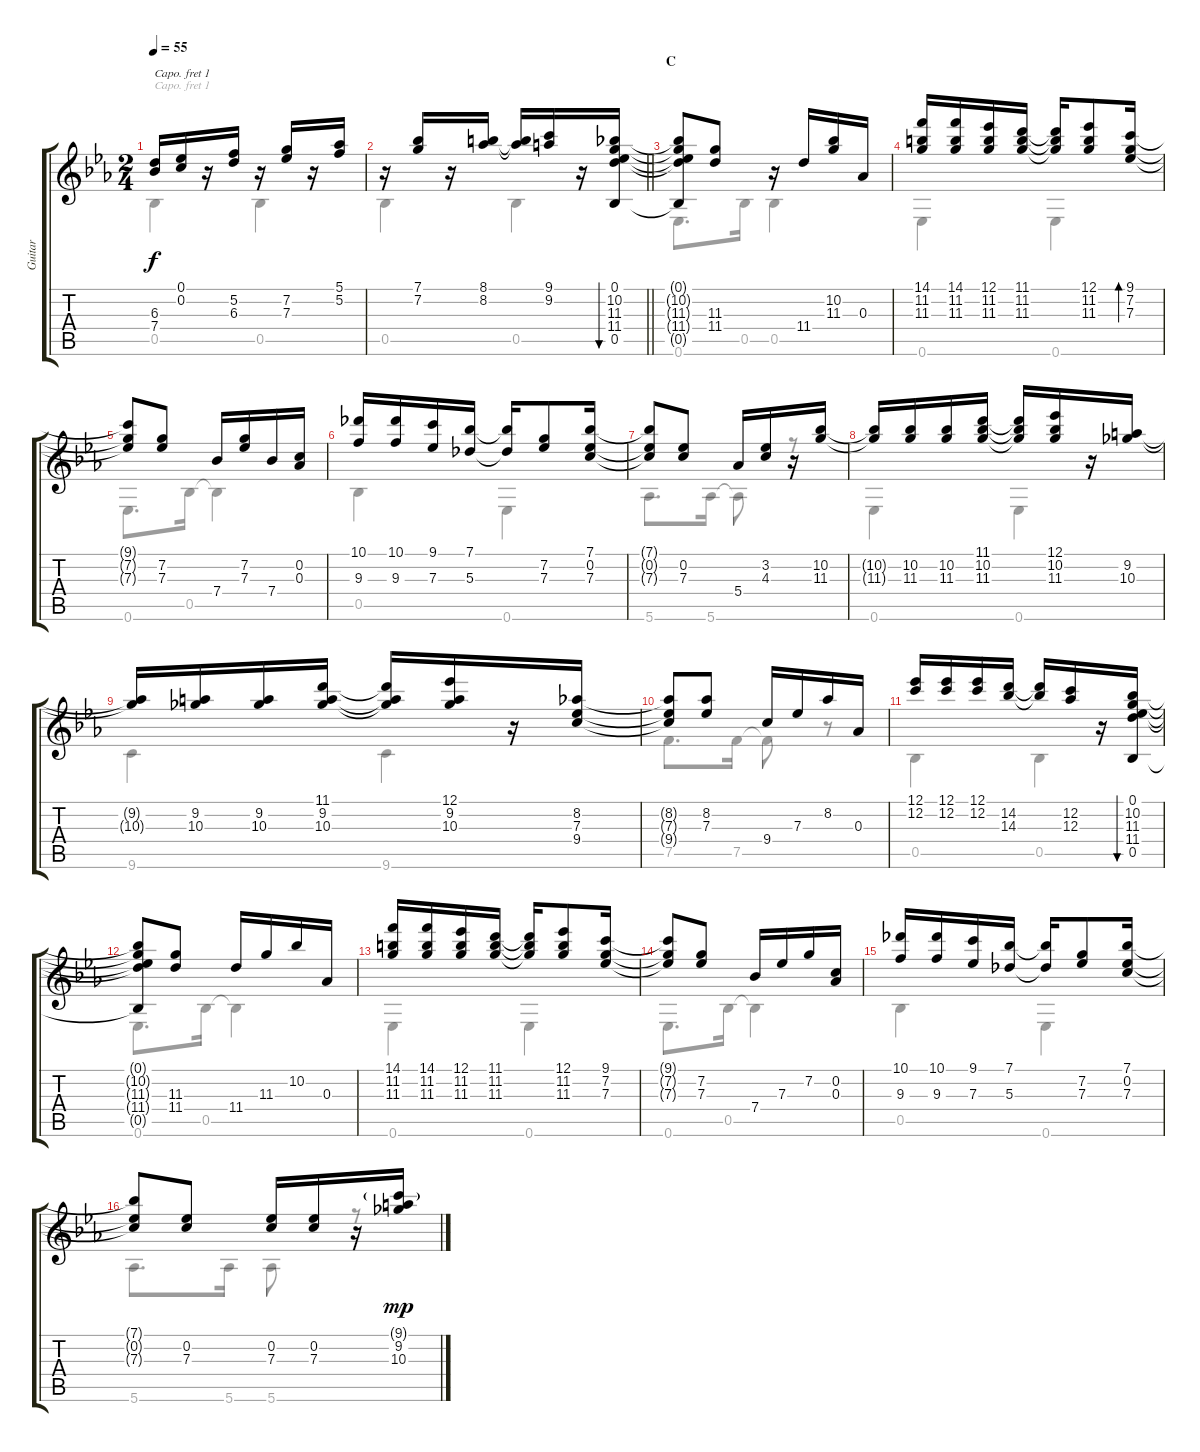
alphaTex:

\track ("Guitar" "Guitar") {instrument acousticguitarsteel}
\staff {score tabs}
\capo 1
\tuning (D4 B3 G3 D3 A2 D2) {hide}
\voice
\ts (2 4)
\tempo 55
\clef g2
\ks eb
(6.3 7.4).16{dy f} (0.1 0.2).16 r.16 (5.2 6.3).16 r.16 (7.2 7.3).16 r.16 (5.1 5.2).16 |
\barLineRight lightlight
r.16 (7.1 7.2).16 r.16 (8.1 8.2).16 (8.1{t} 8.2{t}).16 (9.1 9.2).16 r.16 (0.1 10.2 11.3 11.4 0.5).16{bu 480} |
\section ("" "C")
(0.1{t} 10.2{t} 11.3{t} 11.4{t} 0.5{t}).8 (11.3 11.4).8 r.16 11.4.16 (10.2 11.3).16 0.3.16 |
(14.1 11.2 11.3).16 (14.1 11.2 11.3).16 (12.1 11.2 11.3).16 (11.1 11.2 11.3).16 (11.1{t} 11.2{t} 11.3{t}).16 (12.1 11.2 11.3).8 (9.1 7.2 7.3).16{bd 480} |
(9.1{t} 7.2{t} 7.3{t}).8 (7.2 7.3).8 7.4.16 (7.2 7.3).16 7.4.16 (0.2 0.3).16 |
(10.1 9.3).16 (10.1 9.3).16 (9.1 7.3).16 (7.1 5.3).16 (7.1{t} 5.3{t}).16 (7.2 7.3).8 (7.1 0.2 7.3).16 |
(7.1{t} 0.2{t} 7.3{t}).8 (0.2 7.3).8 5.4.16 (3.2 4.3).16 r.16 (10.2 11.3).16 |
(10.2{t} 11.3{t}).16 (10.2 11.3).16 (10.2 11.3).16 (11.1 10.2 11.3).16 (11.1{t} 10.2{t} 11.3{t}).16 (12.1 10.2 11.3).16 r.16 (9.2 10.3).16 |
(9.2{t} 10.3{t}).16 (9.2 10.3).16 (9.2 10.3).16 (11.1 9.2 10.3).16 (11.1{t} 9.2{t} 10.3{t}).16 (12.1 9.2 10.3).16 r.16 (8.2 7.3 9.4).16 |
(8.2{t} 7.3{t} 9.4{t}).8 (8.2 7.3).8 9.4.16 7.3.16 8.2.16 0.3.16 |
(12.1 12.2).16 (12.1 12.2).16 (12.1 12.2).16 (14.2 14.3).16 (14.2{t} 14.3{t}).16 (12.2 12.3).16 r.16 (0.1 10.2 11.3 11.4 0.5).16{bu 480} |
(0.1{t} 10.2{t} 11.3{t} 11.4{t} 0.5{t}).8 (11.3 11.4).8 11.4.16 11.3.16 10.2.16 0.3.16 |
(14.1 11.2 11.3).16 (14.1 11.2 11.3).16 (12.1 11.2 11.3).16 (11.1 11.2 11.3).16 (11.1{t} 11.2{t} 11.3{t}).16 (12.1 11.2 11.3).8 (9.1 7.2 7.3).16 |
(9.1{t} 7.2{t} 7.3{t}).8 (7.2 7.3).8 7.4.16 7.3.16 7.2.16 (0.2 0.3).16 |
(10.1 9.3).16 (10.1 9.3).16 (9.1 7.3).16 (7.1 5.3).16 (7.1{t} 5.3{t}).16 (7.2 7.3).8 (7.1 0.2 7.3).16 |
(7.1{t} 0.2{t} 7.3{t}).8 (0.2 7.3).8 (0.2 7.3).16 (0.2 7.3).16 r.16 (9.1{ss g} 9.2{ss} 10.3).16{dy mp}
\voice
\clef g2
\ottava regular
\simile none
\ks eb
0.5.4{dy f} 0.5.4 |
\barLineRight lightlight
0.5.4 0.5.4 |
0.6.8{d} 0.5.16 0.5.4 |
0.6.4 0.6.4 |
0.6.8{d} 0.5.16 0.5{t}.4 |
0.5.4 0.6.4 |
5.6.8{d} 5.6.16 5.6{t}.8 r.8 |
0.6.4 0.6.4 |
9.6.4 9.6.4 |
7.5.8{d} 7.5.16 7.5{t}.8 r.8 |
0.5.4 0.5.4 |
0.6.8{d} 0.5.16 0.5{t}.4 |
0.6.4 0.6.4 |
0.6.8{d} 0.5.16 0.5{t}.4 |
0.5.4 0.6.4 |
5.6.8{d} 5.6.16 5.6.8 r.8
